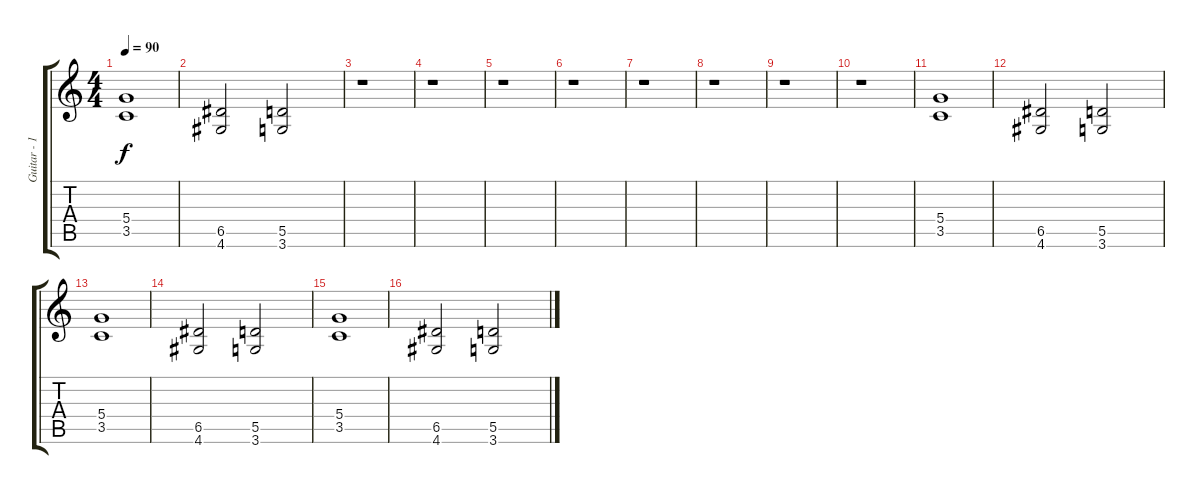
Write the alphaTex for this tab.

\track ("Guitar - 1" "Guitar - 1") {instrument overdrivenguitar}
\staff {score tabs}
\tuning (E4 B3 G3 D3 A2 E2) {hide}
\ts (4 4)
\tempo 90
\clef g2
\ks c
(5.4 3.5).1{dy f} |
(6.5 4.6).2 (5.5 3.6).2 |
r.1 |
r.1 |
r.1 |
r.1 |
r.1 |
r.1 |
r.1 |
r.1 |
(5.4 3.5).1 |
(6.5 4.6).2 (5.5 3.6).2 |
(5.4 3.5).1 |
(6.5 4.6).2 (5.5 3.6).2 |
(5.4 3.5).1 |
(6.5 4.6).2 (5.5 3.6).2
